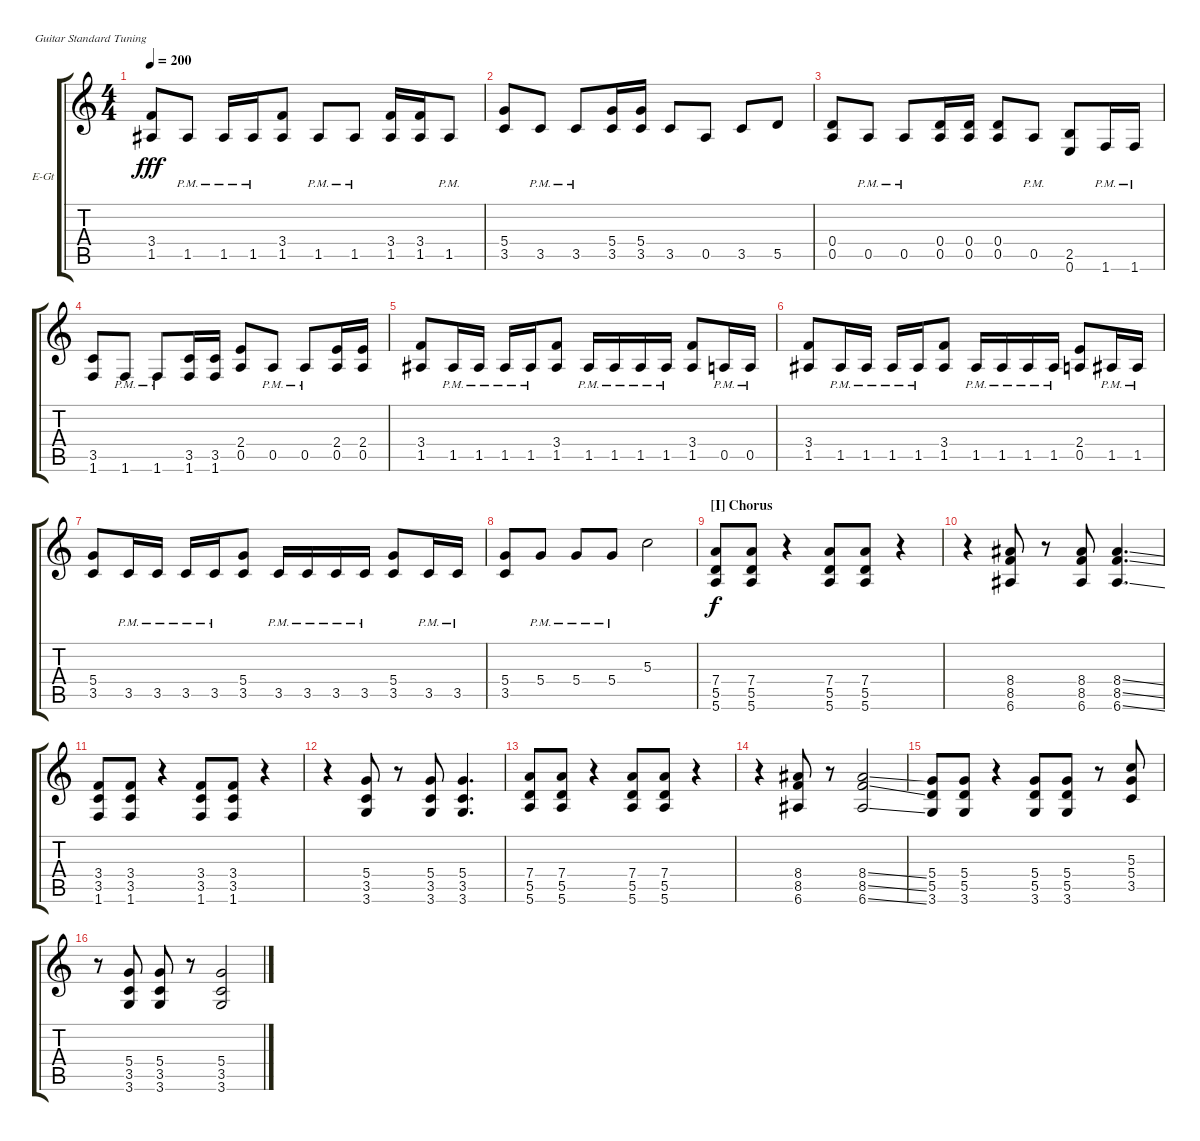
\defaultSystemsLayout 4
\bracketExtendMode groupsimilarinstruments
\firstSystemTrackNameOrientation horizontal
\otherSystemsTrackNameOrientation horizontal
\track ("EADGBE/Standard tuning" "E-Gt") {mute instrument distortionguitar}
\staff {score tabs}
\tuning (E4 B3 G3 D3 A2 E2)
\ts (4 4)
\tempo 200
\clef g2
\scale
0.333333
\ks c
(3.4 1.5).8{dy fff} 1.5{pm}.8 1.5{pm}.16 1.5{pm}.16 (3.4 1.5).8 1.5{pm}.8 1.5{pm}.8 (3.4 1.5).16 (3.4 1.5).16 1.5{pm}.8 |
\scale
0.333333 (3.5 5.4).8 3.5{pm}.8 3.5{pm}.8 (3.5 5.4).16 (3.5 5.4).16 3.5.8 0.5.8 3.5.8 5.5.8 |
\scale
0.333333 (0.5 0.4).8 0.5{pm}.8 0.5{pm}.8 (0.5 0.4).16 (0.5 0.4).16 (0.5 0.4).8 0.5{pm}.8 (0.6 2.5).8 1.6{pm}.16 1.6{pm}.16 |
\scale
0.333333 (3.5 1.6).8 1.6{pm}.8 1.6{pm}.8 (3.5 1.6).16 (3.5 1.6).16 (2.4 0.5).8 0.5{pm}.8 0.5{pm}.8 (2.4 0.5).16 (2.4 0.5).16 |
\scale
0.333333 (3.4 1.5).8 1.5{pm}.16 1.5{pm}.16 1.5{pm}.16 1.5{pm}.16 (3.4 1.5).8 1.5{pm}.16 1.5{pm}.16 1.5{pm}.16 1.5{pm}.16 (3.4 1.5).8 0.5{pm}.16 0.5{pm}.16 |
\scale
0.333333 (3.4 1.5).8 1.5{pm}.16 1.5{pm}.16 1.5{pm}.16 1.5{pm}.16 (3.4 1.5).8 1.5{pm}.16 1.5{pm}.16 1.5{pm}.16 1.5{pm}.16 (2.4 0.5).8 1.5{pm}.16 1.5{pm}.16 |
\scale
0.333333 (3.5 5.4).8 3.5{pm}.16 3.5{pm}.16 3.5{pm}.16 3.5{pm}.16 (3.5 5.4).8 3.5{pm}.16 3.5{pm}.16 3.5{pm}.16 3.5{pm}.16 (3.5 5.4).8 3.5{pm}.16 3.5{pm}.16 |
\scale
0.333333 (3.5 5.4).8 5.4{pm}.8 5.4{pm}.8 5.4{pm}.8 5.3.2 |
\section ("I" "Chorus")
\scale
0.333333 (5.5 7.4 5.6).8{dy f} (5.5 7.4 5.6).8 r.4 (5.5 7.4 5.6).8 (5.5 7.4 5.6).8 r.4 |
\scale
0.333333 r.4 (8.5 8.4 6.6).8 r.8 (8.5 8.4 6.6).8 (8.5{ss} 8.4{ss} 6.6{ss}).4{d} |
\scale
0.333333 (1.6 3.5 3.4).8 (1.6 3.5 3.4).8 r.4 (1.6 3.5 3.4).8 (1.6 3.5 3.4).8 r.4 |
\scale
0.333333 r.4 (3.6 3.5 5.4).8 r.8 (3.6 3.5 5.4).8 (3.6 3.5 5.4).4{d} |
\scale
0.333333 (5.5 7.4 5.6).8 (5.5 7.4 5.6).8 r.4 (5.5 7.4 5.6).8 (5.5 7.4 5.6).8 r.4 |
\scale
0.333333 r.4 (8.5 8.4 6.6).8 r.8 (8.5{ss} 8.4{ss} 6.6{ss}).2 |
\scale
0.333333 (3.6 5.4 5.5).8 (3.6 5.4 5.5).8 r.4 (3.6 5.4 5.5).8 (3.6 5.4 5.5).8 r.8 (3.5 5.3 5.4).8 |
\scale
0.333333 r.8 (3.6 3.5 5.4).8 (3.6 3.5 5.4).8 r.8 (3.6 3.5 5.4).2
